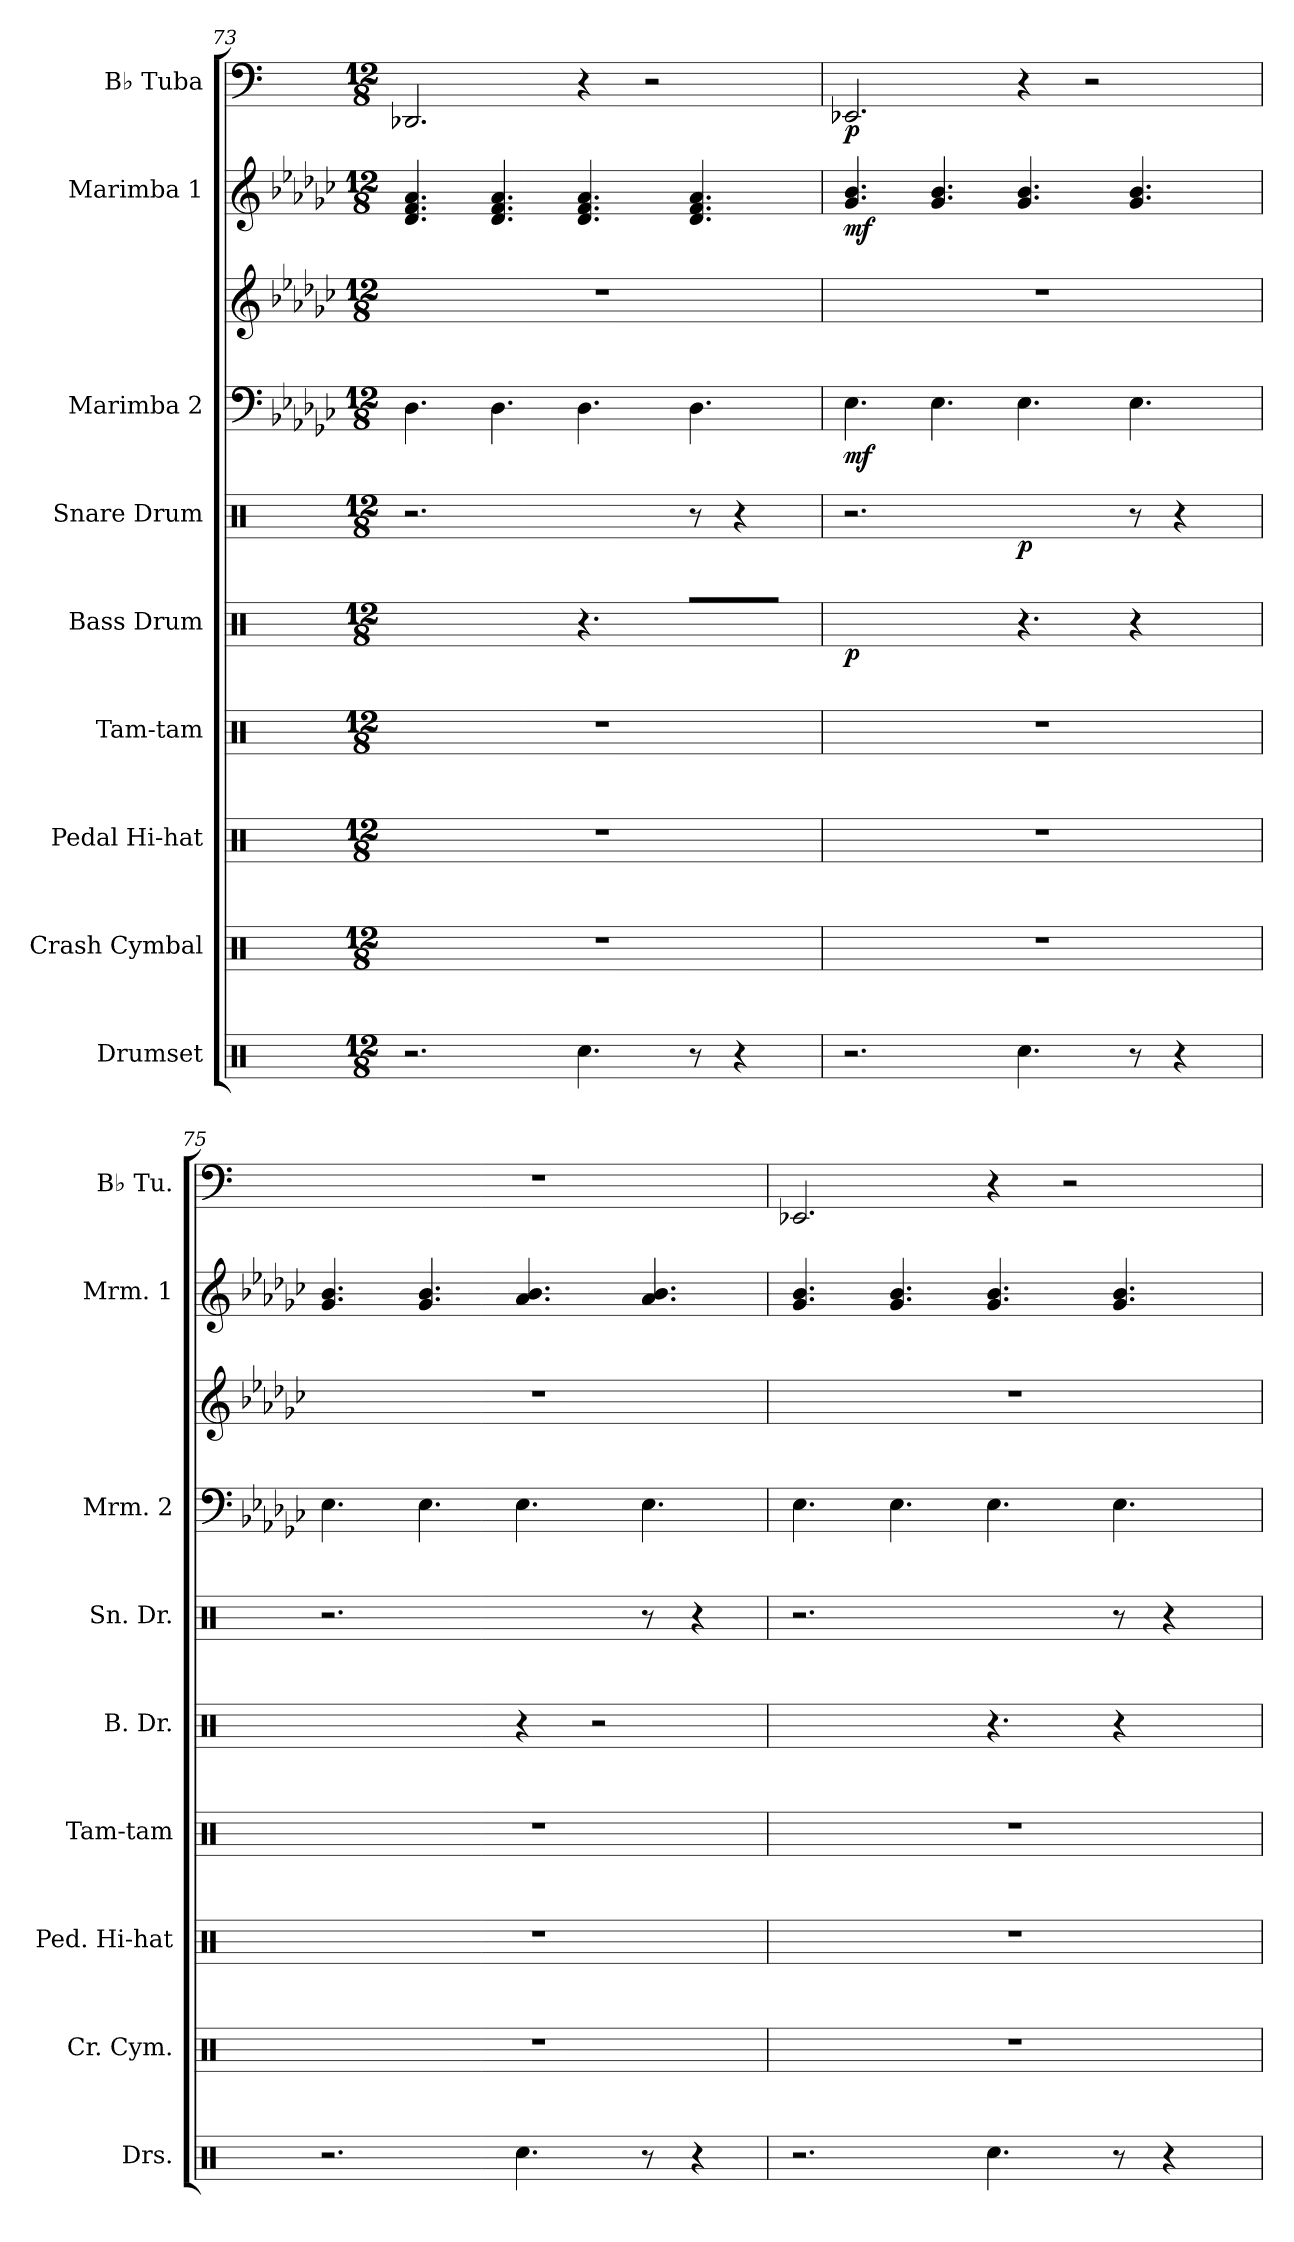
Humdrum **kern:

**kern	**kern	**kern	**kern	**kern	**dynam	**kern	**dynam	**kern	**kern	**dynam	**kern	**dynam	**kern	**dynam
*part9	*part8	*part7	*part6	*part5	*part5	*part4	*part4	*part3	*part3	*part3	*part2	*part2	*part1	*part1
*staff10	*staff9	*staff8	*staff7	*staff6	*staff6	*staff5	*staff5	*staff4	*staff3	*staff3/4	*staff2	*staff2	*staff1	*staff1
*I"Drumset	*I"Crash Cymbal	*I"Pedal Hi-hat	*I"Tam-tam	*I"Bass Drum	*	*I"Snare Drum	*	*I"Marimba 2	*	*	*I"Marimba 1	*	*I"B♭ Tuba	*
*I'Drs.	*I'Cr. Cym.	*I'Ped. Hi-hat	*I'Tam-tam	*I'B. Dr.	*	*I'Sn. Dr.	*	*I'Mrm. 2	*	*	*I'Mrm. 1	*	*I'B♭ Tu.	*
!!LO:PB:g=z
*clefX	*clefX	*clefX	*clefX	*clefX	*	*clefX	*	*clefF4	*clefG2	*	*clefG2	*	*clefF4	*
*k[]	*k[]	*k[]	*k[]	*k[]	*	*k[]	*	*k[b-e-a-d-g-c-]	*k[b-e-a-d-g-c-]	*	*k[b-e-a-d-g-c-]	*	*k[]	*
*C:	*C:	*C:	*C:	*C:	*	*C:	*	*G-:	*G-:	*	*G-:	*	*C:	*
*M12/8	*M12/8	*M12/8	*M12/8	*M12/8	*	*M12/8	*	*M12/8	*M12/8	*	*M12/8	*	*M12/8	*
=73	=73	=73	=73	=73	=73	=73	=73	=73	=73	=73	=73	=73	=73	=73
2.r	1.r	1.r	1.r	4.R\	.	2.r	.	4.D-\	1.r	.	4.d-/ 4.f/ 4.a-/	.	2.DD-X/	.
.	.	.	.	4.R\	.	.	.	4.D-\	.	.	4.d-/ 4.f/ 4.a-/	.	.	.
4.Rcc\	.	.	.	4.r	.	4.R\	.	4.D-\	.	.	4.d-/ 4.f/ 4.a-/	.	4r	.
.	.	.	.	.	.	.	.	.	.	.	.	.	2r	.
8r	.	.	.	8R\L	.	8r	.	4.D-\	.	.	4.d-/ 4.f/ 4.a-/	.	.	.
4r	.	.	.	8R\	.	4r	.	.	.	.	.	.	.	.
.	.	.	.	8R\J	.	.	.	.	.	.	.	.	.	.
=74	=74	=74	=74	=74	=74	=74	=74	=74	=74	=74	=74	=74	=74	=74
!	!	!	!	!	!LO:DY:b	!	!	!	!	!LO:DY:b=2	!	!LO:DY:b	!	!LO:DY:b
2.r	1.r	1.r	1.r	2.R\	p	2.r	.	4.E-\	1.r	mf	4.g-/ 4.b-/	mf	2.EE-X/	p
.	.	.	.	.	.	.	.	4.E-\	.	.	4.g-/ 4.b-/	.	.	.
!	!	!	!	!	!	!	!LO:DY:b	!	!	!	!	!	!	!
4.Rcc\	.	.	.	4.r	.	4.R\	p	4.E-\	.	.	4.g-/ 4.b-/	.	4r	.
.	.	.	.	.	.	.	.	.	.	.	.	.	2r	.
8r	.	.	.	4r	.	8r	.	4.E-\	.	.	4.g-/ 4.b-/	.	.	.
4r	.	.	.	.	.	4r	.	.	.	.	.	.	.	.
.	.	.	.	8R\	.	.	.	.	.	.	.	.	.	.
=75	=75	=75	=75	=75	=75	=75	=75	=75	=75	=75	=75	=75	=75	=75
2.r	1.r	1.r	1.r	4.R\	.	2.r	.	4.E-\	1.r	.	4.g-/ 4.b-/	.	1.r	.
.	.	.	.	4.R\	.	.	.	4.E-\	.	.	4.g-/ 4.b-/	.	.	.
4.Rcc\	.	.	.	4r	.	4.R\	.	4.E-\	.	.	4.a-/ 4.b-/	.	.	.
.	.	.	.	2r	.	.	.	.	.	.	.	.	.	.
8r	.	.	.	.	.	8r	.	4.E-\	.	.	4.a-/ 4.b-/	.	.	.
4r	.	.	.	.	.	4r	.	.	.	.	.	.	.	.
!!LO:PB:g=z
=76	=76	=76	=76	=76	=76	=76	=76	=76	=76	=76	=76	=76	=76	=76
2.r	1.r	1.r	1.r	2.R\	.	2.r	.	4.E-\	1.r	.	4.g-/ 4.b-/	.	2.EE-X/	.
.	.	.	.	.	.	.	.	4.E-\	.	.	4.g-/ 4.b-/	.	.	.
4.Rcc\	.	.	.	4.r	.	4.R\	.	4.E-\	.	.	4.g-/ 4.b-/	.	4r	.
.	.	.	.	.	.	.	.	.	.	.	.	.	2r	.
8r	.	.	.	4r	.	8r	.	4.E-\	.	.	4.g-/ 4.b-/	.	.	.
4r	.	.	.	.	.	4r	.	.	.	.	.	.	.	.
.	.	.	.	8R\	.	.	.	.	.	.	.	.	.	.
=	=	=	=	=	=	=	=	=	=	=	=	=	=	=
*-	*-	*-	*-	*-	*-	*-	*-	*-	*-	*-	*-	*-	*-	*-
